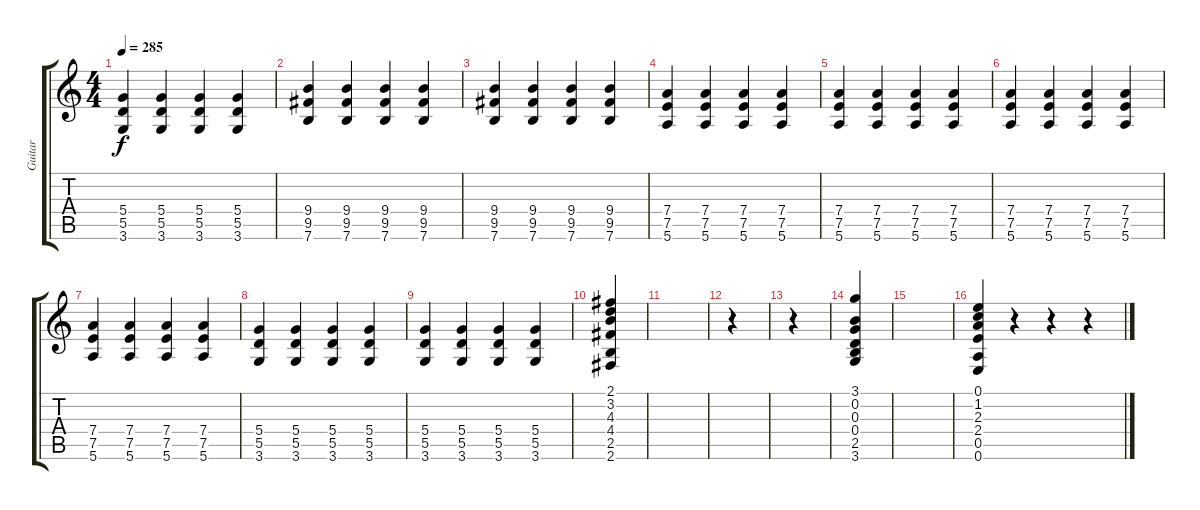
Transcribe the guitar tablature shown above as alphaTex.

\track ("Guitar" "Guitar") {instrument acousticguitarsteel}
\staff {score tabs}
\tuning (E4 B3 G3 D3 A2 E2) {hide}
\ts (4 4)
\tempo 285
\clef g2
\ks c
(5.4 5.5 3.6).4{dy f} (5.4 5.5 3.6).4 (5.4 5.5 3.6).4 (5.4 5.5 3.6).4 |
(9.4 9.5 7.6).4 (9.4 9.5 7.6).4 (9.4 9.5 7.6).4 (9.4 9.5 7.6).4 |
(9.4 9.5 7.6).4 (9.4 9.5 7.6).4 (9.4 9.5 7.6).4 (9.4 9.5 7.6).4 |
(7.4 7.5 5.6).4 (7.4 7.5 5.6).4 (7.4 7.5 5.6).4 (7.4 7.5 5.6).4 |
(7.4 7.5 5.6).4 (7.4 7.5 5.6).4 (7.4 7.5 5.6).4 (7.4 7.5 5.6).4 |
(7.4 7.5 5.6).4 (7.4 7.5 5.6).4 (7.4 7.5 5.6).4 (7.4 7.5 5.6).4 |
(7.4 7.5 5.6).4 (7.4 7.5 5.6).4 (7.4 7.5 5.6).4 (7.4 7.5 5.6).4 |
(5.4 5.5 3.6).4 (5.4 5.5 3.6).4 (5.4 5.5 3.6).4 (5.4 5.5 3.6).4 |
(5.4 5.5 3.6).4 (5.4 5.5 3.6).4 (5.4 5.5 3.6).4 (5.4 5.5 3.6).4 |
(2.1 3.2 4.3 4.4 2.5 2.6).4 |
|
r.4 |
r.4 |
(3.1 0.2 0.3 0.4 2.5 3.6).4 |
|
(0.1 1.2 2.3 2.4 0.5 0.6).4 r.4 r.4 r.4
